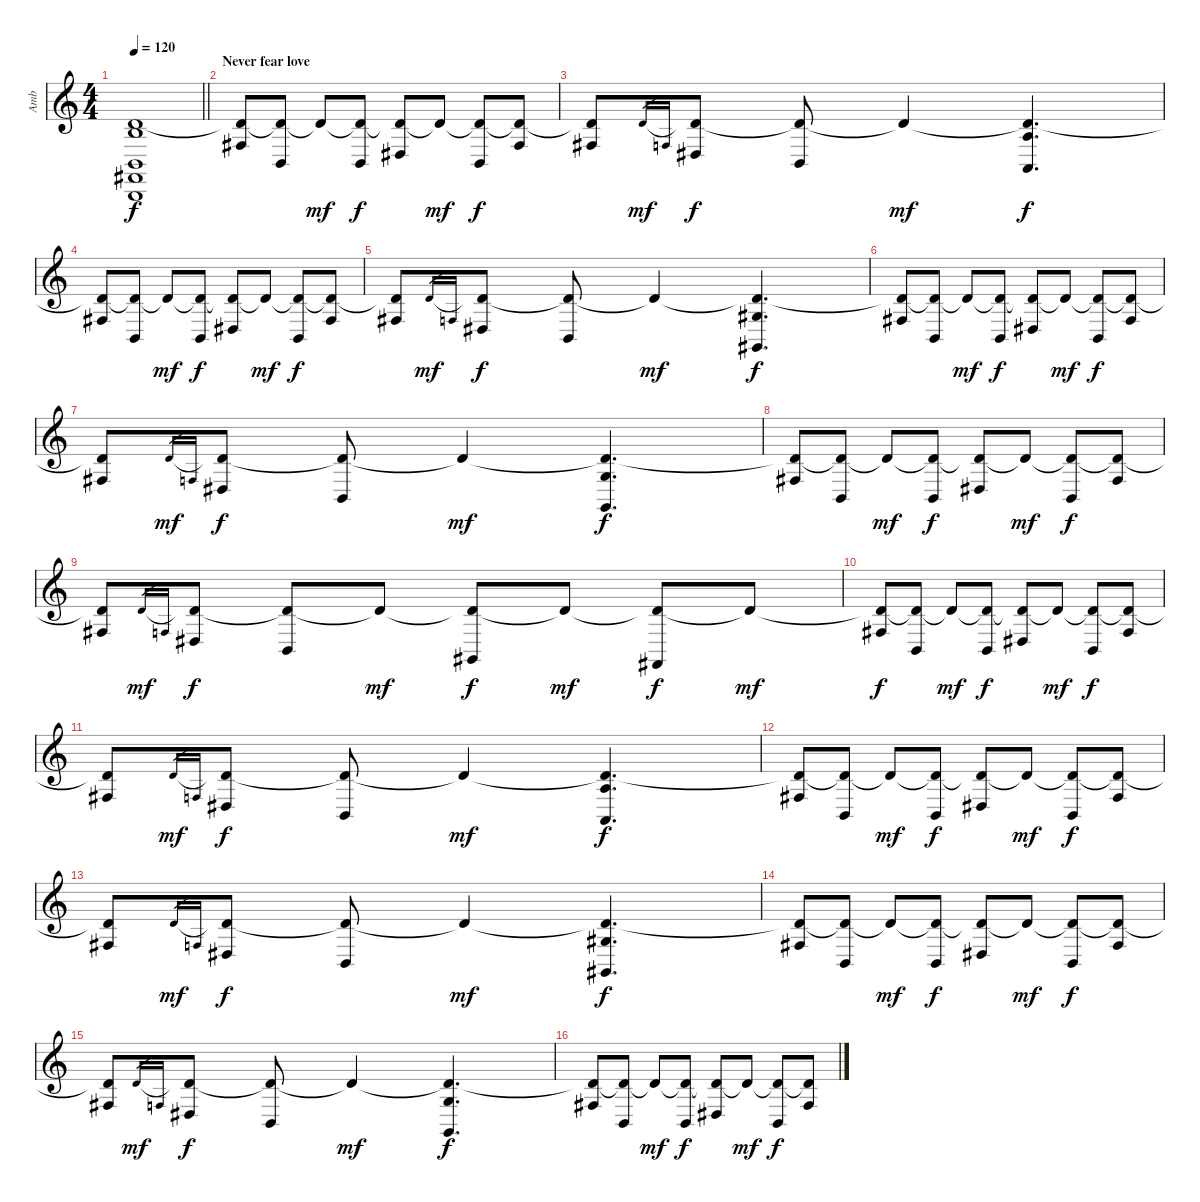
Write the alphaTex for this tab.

\track ("Amb" "Amb") {instrument brightacousticpiano}
\staff {score}
\tuning (Db4 Ab3 E3 B2 Gb2 B1) {hide}
\ts (4 4)
\tempo 120
\clef g2
\barLineRight lightlight
\ks c
(1.1{t} 3.2{t} 0.4{t} 0.5{t} 0.6{t}).1{dy f} |
\section ("" "Never fear love")
(1.1{t} 7.4).8 (1.1{t} 0.4).8 1.1{t}.8{dy mf} (1.1{t} 0.4).8{dy f} (1.1{t} 4.4).8 1.1{t}.8{dy mf} (1.1{t} 0.4).8{dy f} (1.1{t} 7.4).8 |
(1.1{t} 7.4).8 1.1.16{gr dy mf} 6.4.16{gr} (1.1{t} 4.4).8{dy f} (1.1{t} 0.4).8 1.1{t}.4{dy mf} (1.1{t} 5.3 3.5).4{d dy f} |
(1.1{t} 7.4).8 (1.1{t} 0.4).8 1.1{t}.8{dy mf} (1.1{t} 0.4).8{dy f} (1.1{t} 4.4).8 1.1{t}.8{dy mf} (1.1{t} 0.4).8{dy f} (1.1{t} 7.4).8 |
(1.1{t} 7.4).8 1.1.16{gr dy mf} 6.4.16{gr} (1.1{t} 4.4).8{dy f} (1.1{t} 0.4).8 1.1{t}.4{dy mf} (1.1{t} 4.3 2.5).4{d dy f} |
(1.1{t} 7.4).8 (1.1{t} 0.4).8 1.1{t}.8{dy mf} (1.1{t} 0.4).8{dy f} (1.1{t} 4.4).8 1.1{t}.8{dy mf} (1.1{t} 0.4).8{dy f} (1.1{t} 7.4).8 |
(1.1{t} 7.4).8 1.1.16{gr dy mf} 6.4.16{gr} (1.1{t} 4.4).8{dy f} (1.1{t} 0.4).8 1.1{t}.4{dy mf} (1.1{t} 3.3 1.5).4{d dy f} |
(1.1{t} 7.4).8 (1.1{t} 0.4).8 1.1{t}.8{dy mf} (1.1{t} 0.4).8{dy f} (1.1{t} 4.4).8 1.1{t}.8{dy mf} (1.1{t} 0.4).8{dy f} (1.1{t} 7.4).8 |
(1.1{t} 7.4).8 1.1.16{gr dy mf} 6.4.16{gr} (1.1{t} 4.4).8{dy f} (1.1{t} 0.4).8 1.1{t}.8{dy mf} (1.1{t} 2.5).8{dy f} 1.1{t}.8{dy mf} (1.1{t} 0.5).8{dy f} 1.1{t}.8{dy mf} |
(1.1{t} 7.4).8{dy f} (1.1{t} 0.4).8 1.1{t}.8{dy mf} (1.1{t} 0.4).8{dy f} (1.1{t} 4.4).8 1.1{t}.8{dy mf} (1.1{t} 0.4).8{dy f} (1.1{t} 7.4).8 |
(1.1{t} 7.4).8 1.1.16{gr dy mf} 6.4.16{gr} (1.1{t} 4.4).8{dy f} (1.1{t} 0.4).8 1.1{t}.4{dy mf} (1.1{t} 5.3 3.5).4{d dy f} |
(1.1{t} 7.4).8 (1.1{t} 0.4).8 1.1{t}.8{dy mf} (1.1{t} 0.4).8{dy f} (1.1{t} 4.4).8 1.1{t}.8{dy mf} (1.1{t} 0.4).8{dy f} (1.1{t} 7.4).8 |
(1.1{t} 7.4).8 1.1.16{gr dy mf} 6.4.16{gr} (1.1{t} 4.4).8{dy f} (1.1{t} 0.4).8 1.1{t}.4{dy mf} (1.1{t} 4.3 2.5).4{d dy f} |
(1.1{t} 7.4).8 (1.1{t} 0.4).8 1.1{t}.8{dy mf} (1.1{t} 0.4).8{dy f} (1.1{t} 4.4).8 1.1{t}.8{dy mf} (1.1{t} 0.4).8{dy f} (1.1{t} 7.4).8 |
(1.1{t} 7.4).8 1.1.16{gr dy mf} 6.4.16{gr} (1.1{t} 4.4).8{dy f} (1.1{t} 0.4).8 1.1{t}.4{dy mf} (1.1{t} 3.3 1.5).4{d dy f} |
(1.1{t} 7.4).8 (1.1{t} 0.4).8 1.1{t}.8{dy mf} (1.1{t} 0.4).8{dy f} (1.1{t} 4.4).8 1.1{t}.8{dy mf} (1.1{t} 0.4).8{dy f} (1.1{t} 7.4).8
